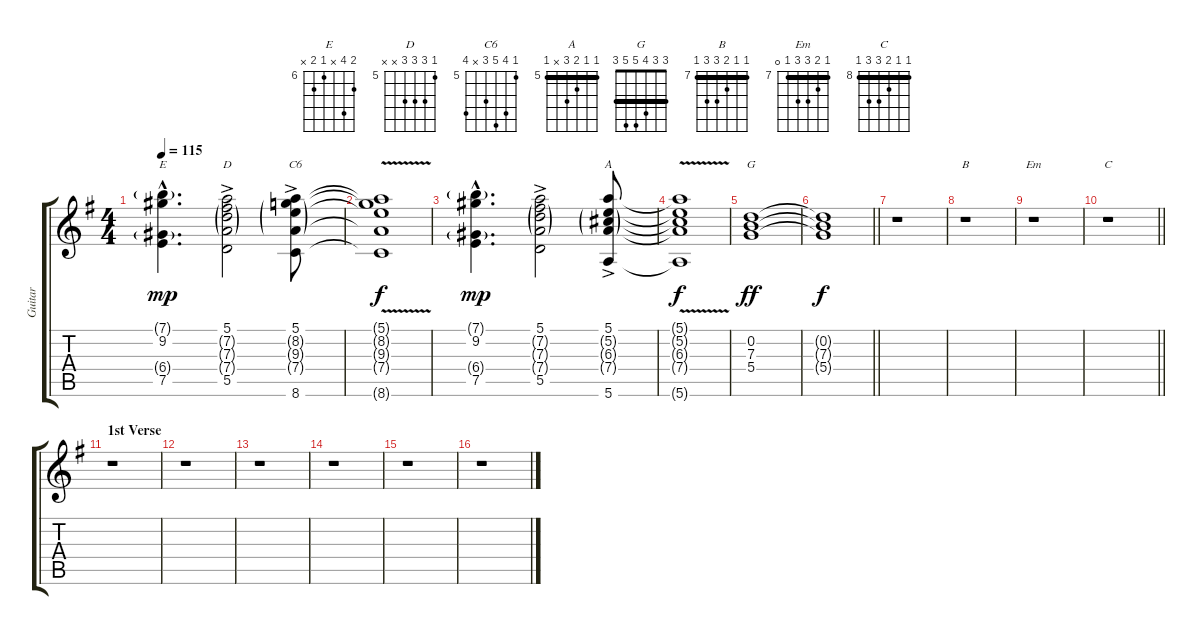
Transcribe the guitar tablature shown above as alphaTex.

\track ("Guitar" "Guitar") {instrument overdrivenguitar}
\staff {score tabs}
\tuning (E4 B3 G3 D3 A2 E2) {hide}
\chord ("E" 7 9 x 6 7 x) {firstfret 6}
\chord ("D" 5 7 7 7 x x) {firstfret 5}
\chord ("C6" 5 8 9 7 x 8) {firstfret 5}
\chord ("A" 5 5 6 7 x 5) {firstfret 5 barre 5}
\chord ("G" 3 3 4 5 5 3) {barre 3}
\chord ("B" 7 7 8 9 9 7) {firstfret 7 barre 7}
\chord ("Em" 7 8 9 9 7 0) {firstfret 7 barre 7}
\chord ("C" 8 8 9 10 10 8) {firstfret 8 barre 8}
\ts (4 4)
\tempo 115
\clef g2
\ks g
(7.1{g hac} 9.2{hac} 6.4{g hac} 7.5{hac}).4{d ch "E" dy mp instrument overdrivenguitar} (5.1{ac} 7.2{g} 7.3{g} 7.4{g} 5.5).2{ch "D"} (5.1{ac} 8.2{g} 9.3{g} 7.4{g} 8.6).8{ch "C6"} |
(5.1{v t} 8.2{t} 9.3{t} 7.4{t} 8.6{t}).1{dy f} |
(7.1{g hac} 9.2{hac} 6.4{g hac} 7.5{hac}).4{d dy mp} (5.1{ac} 7.2{g} 7.3{g} 7.4{g} 5.5).2 (5.1{ac} 5.2{g} 6.3{g} 7.4{g} 5.6).8{ch "A"} |
(5.1{v t} 5.2{t} 6.3{t} 7.4{t} 5.6{t}).1{dy f} |
(0.2 7.3 5.4).1{ch "G" dy ff} |
\barLineRight lightlight
(0.2{t} 7.3{t} 5.4{t}).1{dy f} |
r.1 |
r.1{ch "B"} |
r.1{ch "Em"} |
\barLineRight lightlight
r.1{ch "C"} |
\section ("" "1st Verse")
r.1 |
r.1 |
r.1 |
r.1 |
r.1 |
r.1
